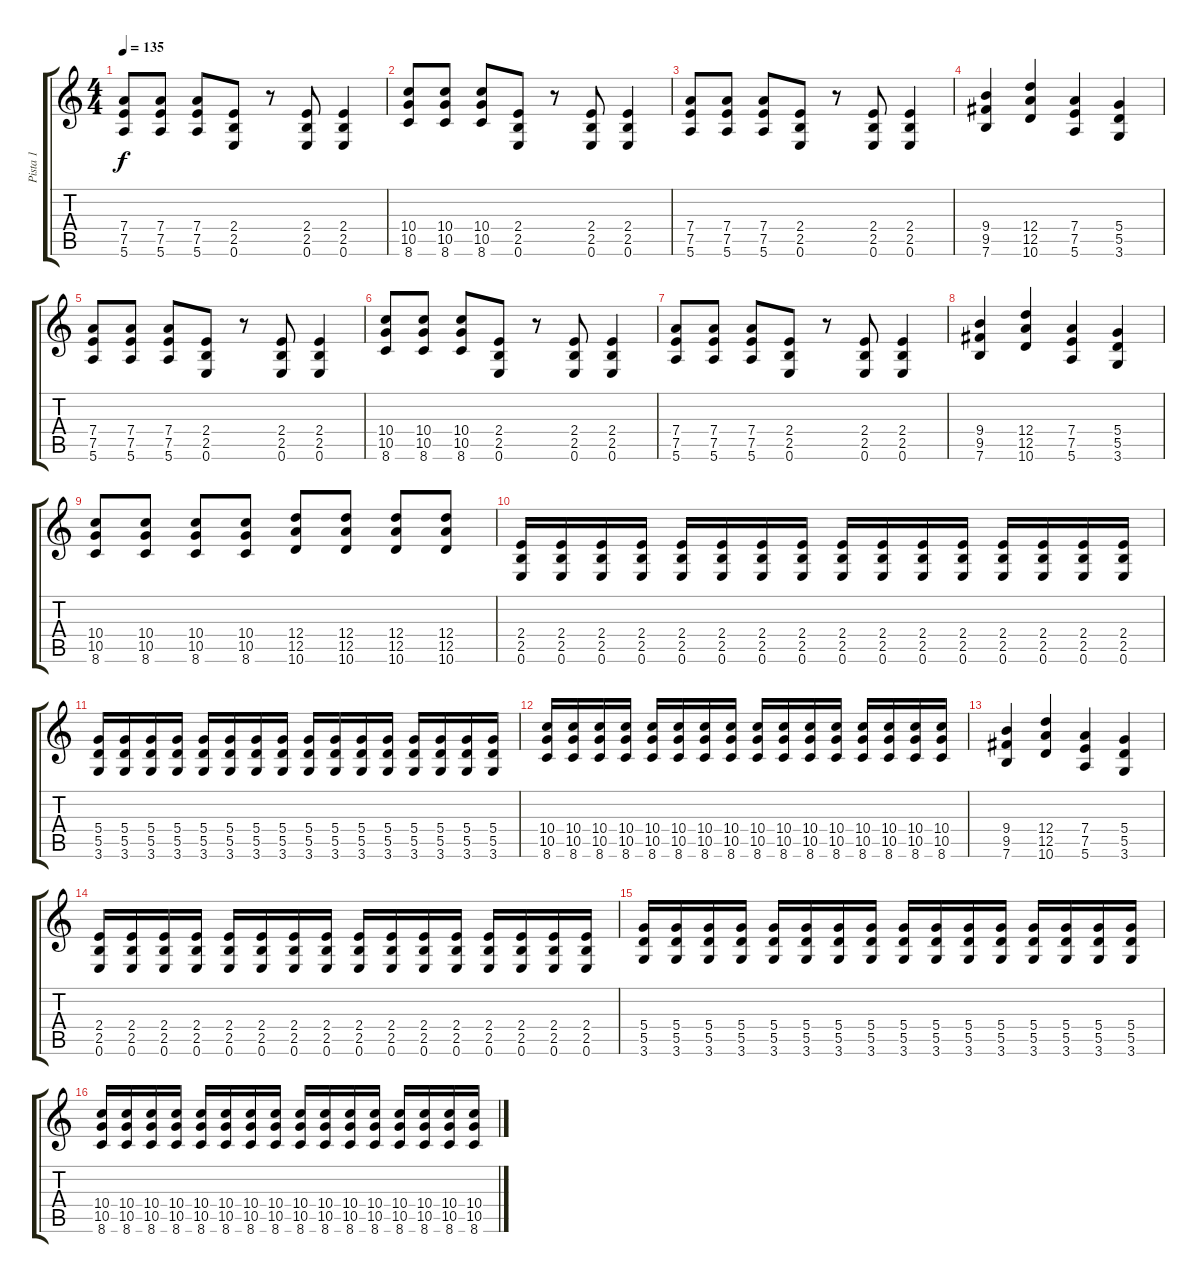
\track ("Pista 1" "Pista 1") {instrument overdrivenguitar}
\staff {score tabs}
\tuning (E4 B3 G3 D3 A2 E2) {hide}
\ts (4 4)
\tempo 135
\clef g2
\ks c
(7.4 7.5 5.6).8{dy f} (7.4 7.5 5.6).8 (7.4 7.5 5.6).8 (2.4 2.5 0.6).8 r.8 (2.4 2.5 0.6).8 (2.4 2.5 0.6).4 |
(10.4 10.5 8.6).8 (10.4 10.5 8.6).8 (10.4 10.5 8.6).8 (2.4 2.5 0.6).8 r.8 (2.4 2.5 0.6).8 (2.4 2.5 0.6).4 |
(7.4 7.5 5.6).8 (7.4 7.5 5.6).8 (7.4 7.5 5.6).8 (2.4 2.5 0.6).8 r.8 (2.4 2.5 0.6).8 (2.4 2.5 0.6).4 |
(9.4 9.5 7.6).4 (12.4 12.5 10.6).4 (7.4 7.5 5.6).4 (5.4 5.5 3.6).4 |
(7.4 7.5 5.6).8 (7.4 7.5 5.6).8 (7.4 7.5 5.6).8 (2.4 2.5 0.6).8 r.8 (2.4 2.5 0.6).8 (2.4 2.5 0.6).4 |
(10.4 10.5 8.6).8 (10.4 10.5 8.6).8 (10.4 10.5 8.6).8 (2.4 2.5 0.6).8 r.8 (2.4 2.5 0.6).8 (2.4 2.5 0.6).4 |
(7.4 7.5 5.6).8 (7.4 7.5 5.6).8 (7.4 7.5 5.6).8 (2.4 2.5 0.6).8 r.8 (2.4 2.5 0.6).8 (2.4 2.5 0.6).4 |
(9.4 9.5 7.6).4 (12.4 12.5 10.6).4 (7.4 7.5 5.6).4 (5.4 5.5 3.6).4 |
(10.4 10.5 8.6).8 (10.4 10.5 8.6).8 (10.4 10.5 8.6).8 (10.4 10.5 8.6).8 (12.4 12.5 10.6).8 (12.4 12.5 10.6).8 (12.4 12.5 10.6).8 (12.4 12.5 10.6).8 |
(2.4 2.5 0.6).16 (2.4 2.5 0.6).16 (2.4 2.5 0.6).16 (2.4 2.5 0.6).16 (2.4 2.5 0.6).16 (2.4 2.5 0.6).16 (2.4 2.5 0.6).16 (2.4 2.5 0.6).16 (2.4 2.5 0.6).16 (2.4 2.5 0.6).16 (2.4 2.5 0.6).16 (2.4 2.5 0.6).16 (2.4 2.5 0.6).16 (2.4 2.5 0.6).16 (2.4 2.5 0.6).16 (2.4 2.5 0.6).16 |
(5.4 5.5 3.6).16 (5.4 5.5 3.6).16 (5.4 5.5 3.6).16 (5.4 5.5 3.6).16 (5.4 5.5 3.6).16 (5.4 5.5 3.6).16 (5.4 5.5 3.6).16 (5.4 5.5 3.6).16 (5.4 5.5 3.6).16 (5.4 5.5 3.6).16 (5.4 5.5 3.6).16 (5.4 5.5 3.6).16 (5.4 5.5 3.6).16 (5.4 5.5 3.6).16 (5.4 5.5 3.6).16 (5.4 5.5 3.6).16 |
(10.4 10.5 8.6).16 (10.4 10.5 8.6).16 (10.4 10.5 8.6).16 (10.4 10.5 8.6).16 (10.4 10.5 8.6).16 (10.4 10.5 8.6).16 (10.4 10.5 8.6).16 (10.4 10.5 8.6).16 (10.4 10.5 8.6).16 (10.4 10.5 8.6).16 (10.4 10.5 8.6).16 (10.4 10.5 8.6).16 (10.4 10.5 8.6).16 (10.4 10.5 8.6).16 (10.4 10.5 8.6).16 (10.4 10.5 8.6).16 |
(9.4 9.5 7.6).4 (12.4 12.5 10.6).4 (7.4 7.5 5.6).4 (5.4 5.5 3.6).4 |
(2.4 2.5 0.6).16 (2.4 2.5 0.6).16 (2.4 2.5 0.6).16 (2.4 2.5 0.6).16 (2.4 2.5 0.6).16 (2.4 2.5 0.6).16 (2.4 2.5 0.6).16 (2.4 2.5 0.6).16 (2.4 2.5 0.6).16 (2.4 2.5 0.6).16 (2.4 2.5 0.6).16 (2.4 2.5 0.6).16 (2.4 2.5 0.6).16 (2.4 2.5 0.6).16 (2.4 2.5 0.6).16 (2.4 2.5 0.6).16 |
(5.4 5.5 3.6).16 (5.4 5.5 3.6).16 (5.4 5.5 3.6).16 (5.4 5.5 3.6).16 (5.4 5.5 3.6).16 (5.4 5.5 3.6).16 (5.4 5.5 3.6).16 (5.4 5.5 3.6).16 (5.4 5.5 3.6).16 (5.4 5.5 3.6).16 (5.4 5.5 3.6).16 (5.4 5.5 3.6).16 (5.4 5.5 3.6).16 (5.4 5.5 3.6).16 (5.4 5.5 3.6).16 (5.4 5.5 3.6).16 |
(10.4 10.5 8.6).16 (10.4 10.5 8.6).16 (10.4 10.5 8.6).16 (10.4 10.5 8.6).16 (10.4 10.5 8.6).16 (10.4 10.5 8.6).16 (10.4 10.5 8.6).16 (10.4 10.5 8.6).16 (10.4 10.5 8.6).16 (10.4 10.5 8.6).16 (10.4 10.5 8.6).16 (10.4 10.5 8.6).16 (10.4 10.5 8.6).16 (10.4 10.5 8.6).16 (10.4 10.5 8.6).16 (10.4 10.5 8.6).16
